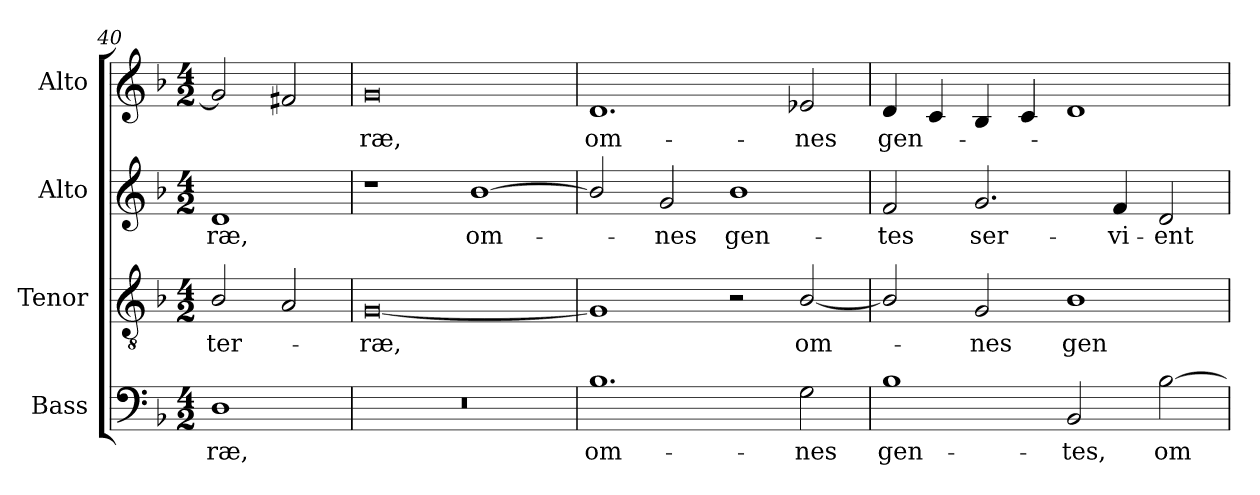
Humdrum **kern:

**kern	**text	**kern	**text	**kern	**text	**kern	**text
*part4	*part4	*part3	*part3	*part2	*part2	*part1	*part1
*staff4	*staff4	*staff3	*staff3	*staff2	*staff2	*staff1	*staff1
*I"Bass	*	*I"Tenor	*	*I"Alto	*	*I"Alto	*
*I'B.	*	*I'T.	*	*I'A.	*	*I'A.	*
*clefF4	*	*clefGv2	*	*clefG2	*	*clefG2	*
*	*	*ITrd7c12	*	*	*	*	*
*k[b-]	*	*k[b-]	*	*k[b-]	*	*k[b-]	*
*F:	*	*F:	*	*F:	*	*F:	*
*M4/2	*	*M4/2	*	*M4/2	*	*M4/2	*
=40	=40	=40	=40	=40	=40	=40	=40
!	!LO:LY:b:color=#000000	!	!	!	!	!	!
!	!	!	!LO:LY:b:color=#000000	!	!	!	!
!	!	!	!	!	!LO:LY:b:color=#000000	!	!
1Di	-ræ,	2BB-i/	ter-	1di	-ræ,	2gi/]	.
.	.	2AAi/	.	.	.	2f#Xi/	.
=41	=41	=41	=41	=41	=41	=41	=41
!LO:N:vis=1	!	!	!	!	!	!	!
!	!	!	!LO:LY:b:color=#000000	!	!	!	!
!	!	!	!	!	!	!	!LO:LY:b:color=#000000
0r	.	[0GGi	-ræ,	1r	.	0gi	-ræ,
!	!	!	!	!	!LO:LY:b:color=#000000	!	!
.	.	.	.	[1b-i	om-	.	.
!!LO:LB:g=z
=42	=42	=42	=42	=42	=42	=42	=42
!	!LO:LY:b:color=#000000	!	!	!	!	!	!
!	!	!	!	!	!	!	!LO:LY:b:color=#000000
1.B-i	om-	1GGi]	.	2b-i/]	.	1.di	om-
!	!	!	!	!	!LO:LY:b:color=#000000	!	!
.	.	.	.	2gi/	-nes	.	.
!	!	!	!	!	!LO:LY:b:color=#000000	!	!
.	.	2r	.	1b-i	gen-	.	.
!	!LO:LY:b:color=#000000	!	!	!	!	!	!
!	!	!	!LO:LY:b:color=#000000	!	!	!	!
!	!	!	!	!	!	!	!LO:LY:b:color=#000000
2Gi\	-nes	[2BB-i/	om-	.	.	2e-Xi/	-nes
=43	=43	=43	=43	=43	=43	=43	=43
!	!LO:LY:b:color=#000000	!	!	!	!	!	!
!	!	!	!	!	!LO:LY:b:color=#000000	!	!
!	!	!	!	!	!	!	!LO:LY:b:color=#000000
1B-i	gen-	2BB-i/]	.	2fi/	-tes	4di/	gen-
.	.	.	.	.	.	4ci/	.
!	!	!	!LO:LY:b:color=#000000	!	!	!	!
!	!	!	!	!	!LO:LY:b:color=#000000	!	!
.	.	2GGi/	-nes	2.gi/	ser-	4B-i/	.
.	.	.	.	.	.	4ci/	.
!	!LO:LY:b:color=#000000	!	!	!	!	!	!
!	!	!	!LO:LY:b:color=#000000	!	!	!	!
2BB-i/	-tes,	1BB-i	gen-	.	.	1di	.
!	!	!	!	!	!LO:LY:b:color=#000000	!	!
.	.	.	.	4fi/	-vi-	.	.
!	!LO:LY:b:color=#000000	!	!	!	!	!	!
!	!	!	!	!	!LO:LY:b:color=#000000	!	!
[2B-i\	om-	.	.	2di/	-ent	.	.
=	=	=	=	=	=	=	=
*-	*-	*-	*-	*-	*-	*-	*-
